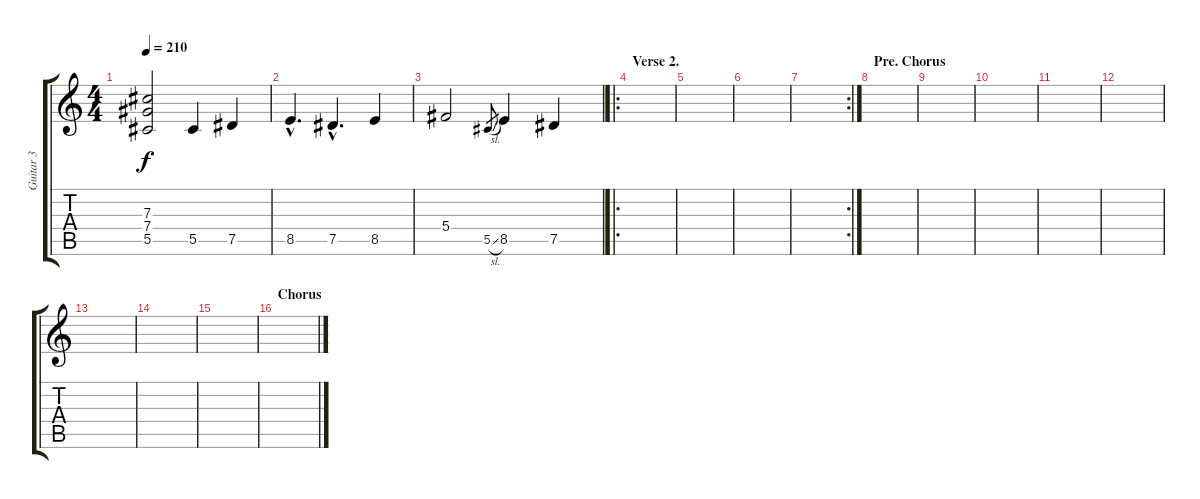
\track ("Guitar 3" "Guitar 3") {instrument overdrivenguitar}
\staff {score tabs}
\tuning (Eb4 Bb3 Gb3 Db3 Ab2 Eb2) {hide}
\ts (4 4)
\tempo 210
\clef g2
\ks c
(7.3{t} 7.4{t} 5.5{t}).2{dy f} 5.5.4 7.5.4 |
8.5{hac}.4{d} 7.5{hac}.4{d} 8.5.4 |
5.4.2 5.5{sl}.8{gr} 8.5.4 7.5.4 |
\ro
\section ("" "Verse 2.")
|
|
|
\rc 2
|
\section ("" "Pre. Chorus")
|
|
|
|
|
|
|
|
\section ("" "Chorus")
